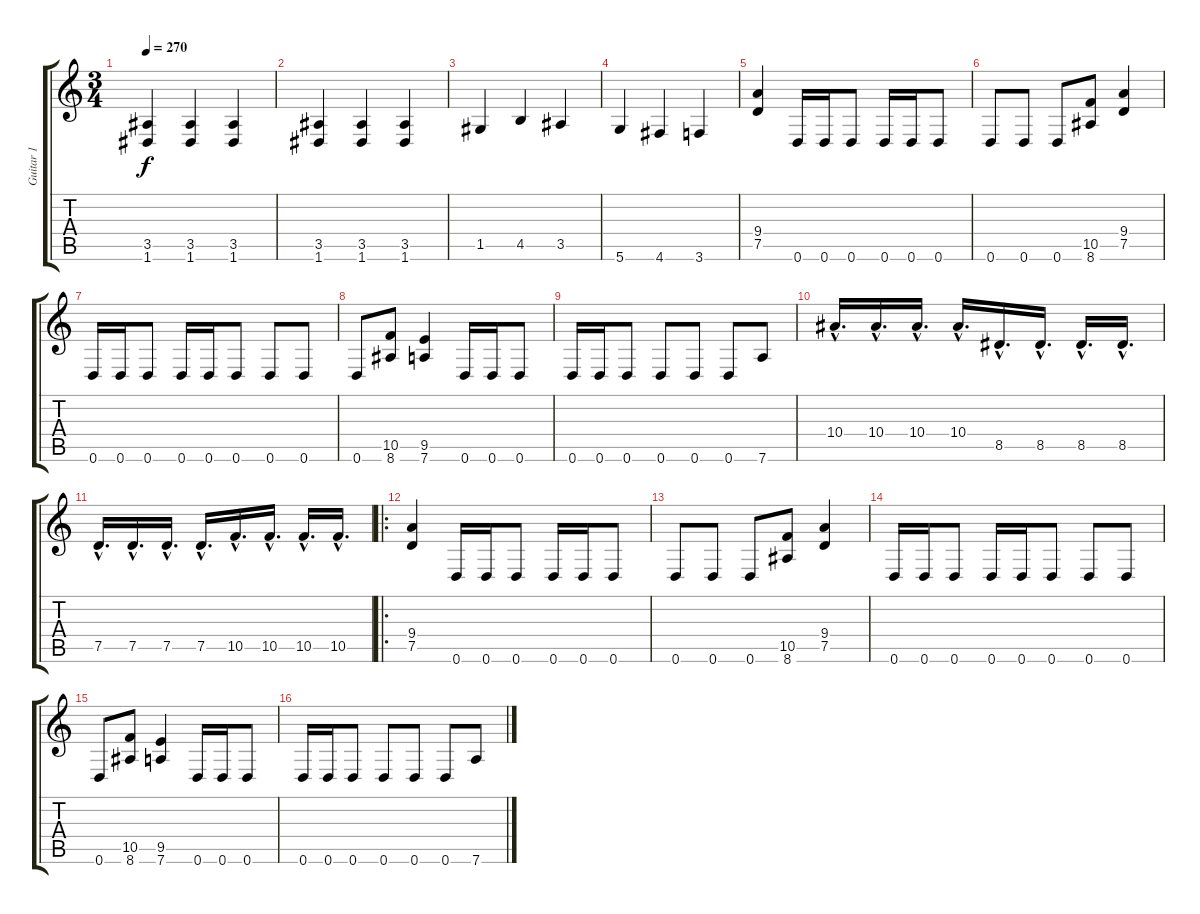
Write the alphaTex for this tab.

\track ("Guitar 1" "Guitar 1") {instrument distortionguitar}
\staff {score tabs}
\tuning (D4 A3 F3 C3 G2 D2) {hide}
\ts (3 4)
\tempo 270
\clef g2
\ks c
(3.5 1.6).4{dy f} (3.5 1.6).4 (3.5 1.6).4 |
(3.5 1.6).4 (3.5 1.6).4 (3.5 1.6).4 |
1.5.4 4.5.4 3.5.4 |
5.6.4 4.6.4 3.6.4 |
(9.4 7.5).4 0.6.16 0.6.16 0.6.8 0.6.16 0.6.16 0.6.8 |
0.6.8 0.6.8 0.6.8 (10.5 8.6).8 (9.4 7.5).4 |
0.6.16 0.6.16 0.6.8 0.6.16 0.6.16 0.6.8 0.6.8 0.6.8 |
0.6.8 (10.5 8.6).8 (9.5 7.6).4 0.6.16 0.6.16 0.6.8 |
0.6.16 0.6.16 0.6.8 0.6.8 0.6.8 0.6.8 7.6.8 |
10.4{hac}.16{d} 10.4{hac}.16{d} 10.4{hac}.16{d} 10.4{hac}.16{d} 8.5{hac}.16{d} 8.5{hac}.16{d} 8.5{hac}.16{d} 8.5{hac}.16{d} |
7.5{hac}.16{d} 7.5{hac}.16{d} 7.5{hac}.16{d} 7.5{hac}.16{d} 10.5{hac}.16{d} 10.5{hac}.16{d} 10.5{hac}.16{d} 10.5{hac}.16{d} |
\ro
(9.4 7.5).4 0.6.16 0.6.16 0.6.8 0.6.16 0.6.16 0.6.8 |
0.6.8 0.6.8 0.6.8 (10.5 8.6).8 (9.4 7.5).4 |
0.6.16 0.6.16 0.6.8 0.6.16 0.6.16 0.6.8 0.6.8 0.6.8 |
0.6.8 (10.5 8.6).8 (9.5 7.6).4 0.6.16 0.6.16 0.6.8 |
0.6.16 0.6.16 0.6.8 0.6.8 0.6.8 0.6.8 7.6.8
